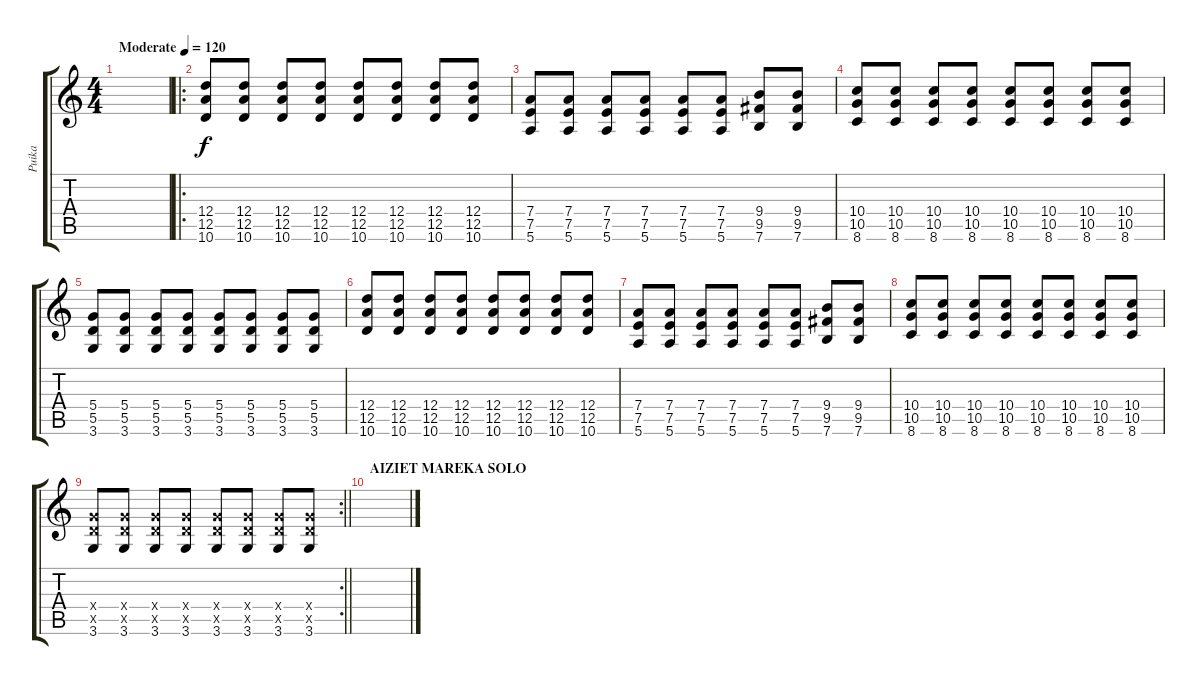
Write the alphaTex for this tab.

\track ("Puika" "Puika") {instrument overdrivenguitar}
\staff {score tabs}
\tuning (E4 B3 G3 D3 A2 E2) {hide}
\ts (4 4)
\tempo (120 "Moderate")
\clef g2
\ks c
|
\ro
(12.4 12.5 10.6).8 (12.4 12.5 10.6).8 (12.4 12.5 10.6).8 (12.4 12.5 10.6).8 (12.4 12.5 10.6).8 (12.4 12.5 10.6).8 (12.4 12.5 10.6).8 (12.4 12.5 10.6).8 |
(7.4 7.5 5.6).8 (7.4 7.5 5.6).8 (7.4 7.5 5.6).8 (7.4 7.5 5.6).8 (7.4 7.5 5.6).8 (7.4 7.5 5.6).8 (9.4 9.5 7.6).8 (9.4 9.5 7.6).8 |
(10.4 10.5 8.6).8 (10.4 10.5 8.6).8 (10.4 10.5 8.6).8 (10.4 10.5 8.6).8 (10.4 10.5 8.6).8 (10.4 10.5 8.6).8 (10.4 10.5 8.6).8 (10.4 10.5 8.6).8 |
(5.4 5.5 3.6).8 (5.4 5.5 3.6).8 (5.4 5.5 3.6).8 (5.4 5.5 3.6).8 (5.4 5.5 3.6).8 (5.4 5.5 3.6).8 (5.4 5.5 3.6).8 (5.4 5.5 3.6).8 |
(12.4 12.5 10.6).8 (12.4 12.5 10.6).8 (12.4 12.5 10.6).8 (12.4 12.5 10.6).8 (12.4 12.5 10.6).8 (12.4 12.5 10.6).8 (12.4 12.5 10.6).8 (12.4 12.5 10.6).8 |
(7.4 7.5 5.6).8 (7.4 7.5 5.6).8 (7.4 7.5 5.6).8 (7.4 7.5 5.6).8 (7.4 7.5 5.6).8 (7.4 7.5 5.6).8 (9.4 9.5 7.6).8 (9.4 9.5 7.6).8 |
(10.4 10.5 8.6).8 (10.4 10.5 8.6).8 (10.4 10.5 8.6).8 (10.4 10.5 8.6).8 (10.4 10.5 8.6).8 (10.4 10.5 8.6).8 (10.4 10.5 8.6).8 (10.4 10.5 8.6).8 |
\rc 2
\barLineRight lightlight
(5.4{x} 5.5{x} 3.6).8 (5.4{x} 5.5{x} 3.6).8 (5.4{x} 5.5{x} 3.6).8 (5.4{x} 5.5{x} 3.6).8 (5.4{x} 5.5{x} 3.6).8 (5.4{x} 5.5{x} 3.6).8 (5.4{x} 5.5{x} 3.6).8 (5.4{x} 5.5{x} 3.6).8 |
\section ("" "AIZIET MAREKA SOLO")
